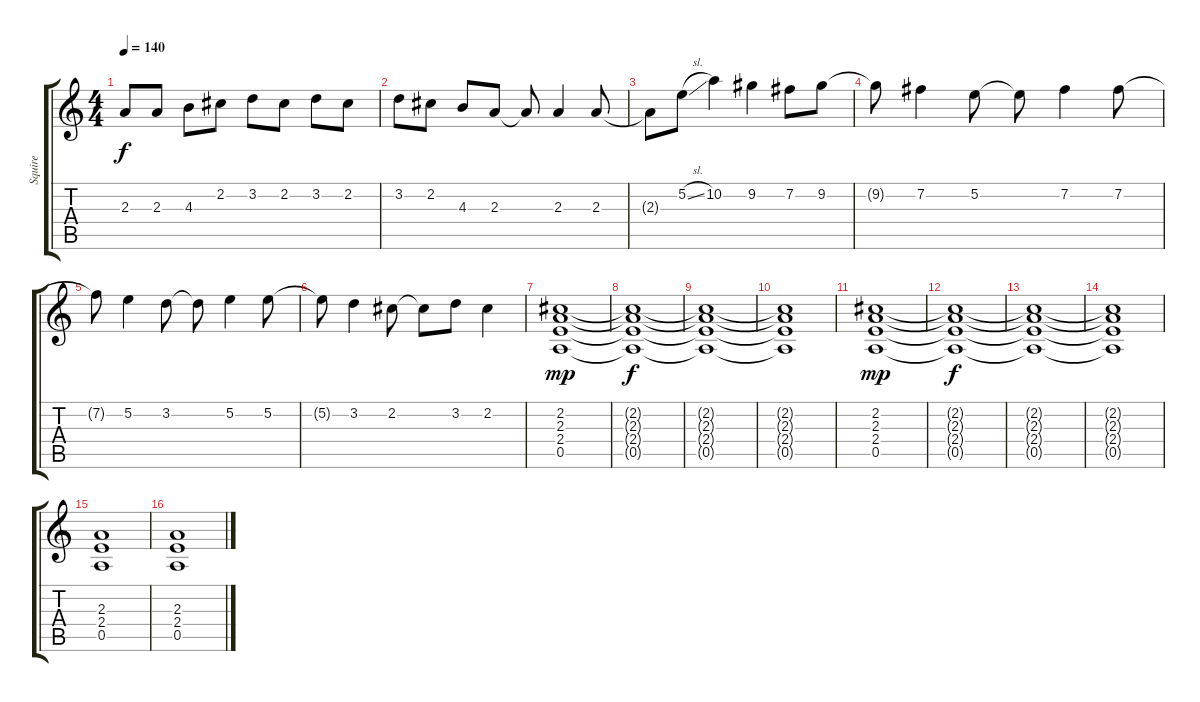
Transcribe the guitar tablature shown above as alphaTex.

\track ("Squire" "Squire") {instrument overdrivenguitar}
\staff {score tabs}
\tuning (E4 B3 G3 D3 A2 E2) {hide}
\ts (4 4)
\tempo 140
\clef g2
\ks c
2.3{t}.8{dy f} 2.3.8 4.3.8 2.2.8 3.2.8 2.2.8 3.2.8 2.2.8 |
3.2.8 2.2.8 4.3.8 2.3.8 2.3{t}.8 2.3.4 2.3.8 |
2.3{t}.8 5.2{sl}.8 10.2.4 9.2.4 7.2.8 9.2.8 |
9.2{t}.8 7.2.4 5.2.8 5.2{t}.8 7.2.4 7.2.8 |
7.2{t}.8 5.2.4 3.2.8 3.2{t}.8 5.2.4 5.2.8 |
5.2{t}.8 3.2.4 2.2.8 2.2{t}.8 3.2.8 2.2.4 |
(2.2 2.3 2.4 0.5).1{dy mp} |
(2.2{t} 2.3{t} 2.4{t} 0.5{t}).1{dy f} |
(2.2{t} 2.3{t} 2.4{t} 0.5{t}).1 |
(2.2{t} 2.3{t} 2.4{t} 0.5{t}).1 |
(2.2 2.3 2.4 0.5).1{dy mp} |
(2.2{t} 2.3{t} 2.4{t} 0.5{t}).1{dy f} |
(2.2{t} 2.3{t} 2.4{t} 0.5{t}).1 |
(2.2{t} 2.3{t} 2.4{t} 0.5{t}).1 |
(2.3 2.4 0.5).1 |
(2.3 2.4 0.5).1
